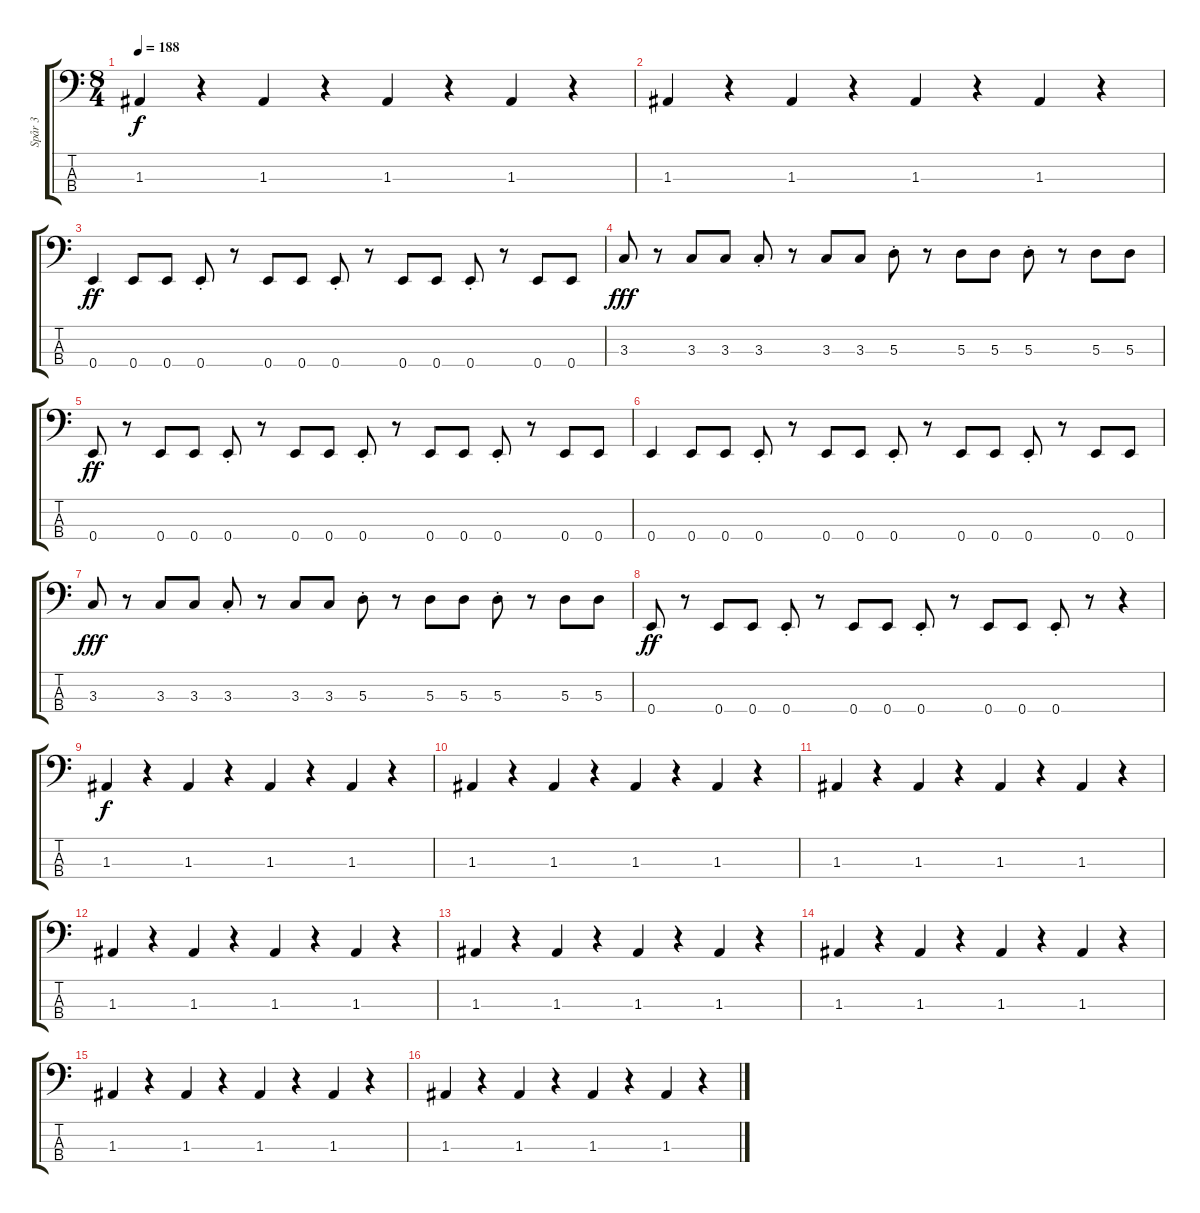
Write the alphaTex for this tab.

\track ("Spår 3" "Spår 3") {instrument electricbassfinger}
\staff {score tabs}
\tuning (G2 D2 A1 E1) {hide}
\ts (8 4)
\tempo 188
\clef f4
\ks c
1.3.4{dy f} r.4 1.3.4 r.4 1.3.4 r.4 1.3.4 r.4 |
1.3.4 r.4 1.3.4 r.4 1.3.4 r.4 1.3.4 r.4 |
0.4.4{dy ff} 0.4.8 0.4.8 0.4{st}.8 r.8 0.4.8 0.4.8 0.4{st}.8 r.8 0.4.8 0.4.8 0.4{st}.8 r.8 0.4.8 0.4.8 |
3.3.8{dy fff} r.8 3.3.8 3.3.8 3.3{st}.8 r.8 3.3.8 3.3.8 5.3{st}.8 r.8 5.3.8 5.3.8 5.3{st}.8 r.8 5.3.8 5.3.8 |
0.4{st}.8{dy ff} r.8 0.4.8 0.4.8 0.4{st}.8 r.8 0.4.8 0.4.8 0.4{st}.8 r.8 0.4.8 0.4.8 0.4{st}.8 r.8 0.4.8 0.4.8 |
0.4.4 0.4.8 0.4.8 0.4{st}.8 r.8 0.4.8 0.4.8 0.4{st}.8 r.8 0.4.8 0.4.8 0.4{st}.8 r.8 0.4.8 0.4.8 |
3.3.8{dy fff} r.8 3.3.8 3.3.8 3.3{st}.8 r.8 3.3.8 3.3.8 5.3{st}.8 r.8 5.3.8 5.3.8 5.3{st}.8 r.8 5.3.8 5.3.8 |
0.4{st}.8{dy ff} r.8 0.4.8 0.4.8 0.4{st}.8 r.8 0.4.8 0.4.8 0.4{st}.8 r.8 0.4.8 0.4.8 0.4{st}.8 r.8 r.4 |
1.3.4{dy f} r.4 1.3.4 r.4 1.3.4 r.4 1.3.4 r.4 |
1.3.4 r.4 1.3.4 r.4 1.3.4 r.4 1.3.4 r.4 |
1.3.4 r.4 1.3.4 r.4 1.3.4 r.4 1.3.4 r.4 |
1.3.4 r.4 1.3.4 r.4 1.3.4 r.4 1.3.4 r.4 |
1.3.4 r.4 1.3.4 r.4 1.3.4 r.4 1.3.4 r.4 |
1.3.4 r.4 1.3.4 r.4 1.3.4 r.4 1.3.4 r.4 |
1.3.4 r.4 1.3.4 r.4 1.3.4 r.4 1.3.4 r.4 |
1.3.4 r.4 1.3.4 r.4 1.3.4 r.4 1.3.4 r.4
